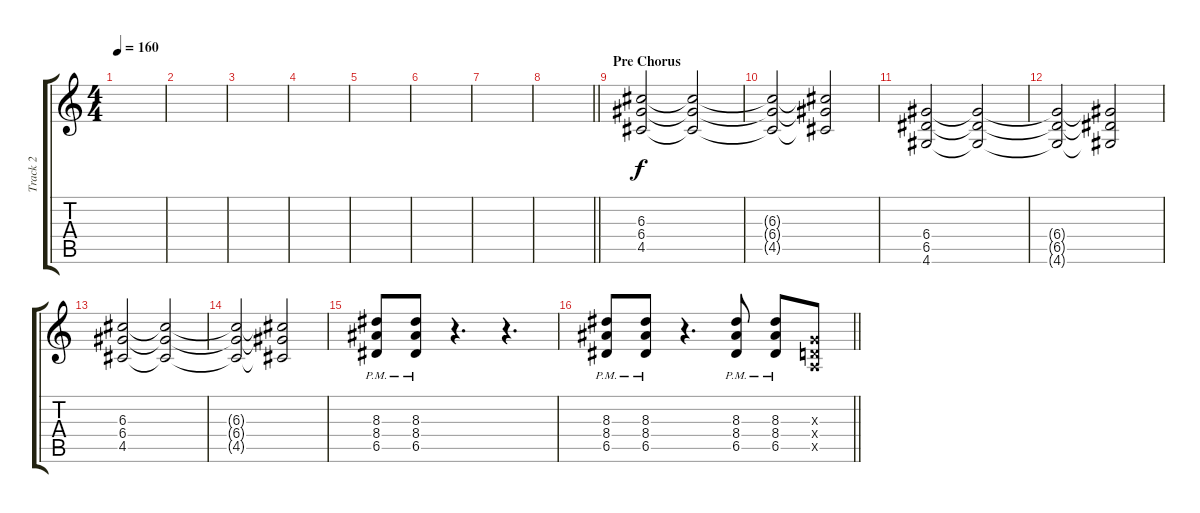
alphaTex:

\track ("Track 2" "Track 2") {instrument distortionguitar}
\staff {score tabs}
\tuning (E4 B3 G3 D3 A2 E2) {hide}
\ts (4 4)
\tempo 160
\clef g2
\ks c
|
|
|
|
|
|
|
\barLineRight lightlight
|
\section ("" "Pre Chorus")
(6.3 6.4 4.5).2 (6.3{t} 6.4{t} 4.5{t}).2 |
(6.3{t} 6.4{t} 4.5{t}).2 (6.3{t} 6.4{t} 4.5{t}).2 |
(6.4 6.5 4.6).2 (6.4{t} 6.5{t} 4.6{t}).2 |
(6.4{t} 6.5{t} 4.6{t}).2 (6.4{t} 6.5{t} 4.6{t}).2 |
(6.3 6.4 4.5).2 (6.3{t} 6.4{t} 4.5{t}).2 |
(6.3{t} 6.4{t} 4.5{t}).2 (6.3{t} 6.4{t} 4.5{t}).2 |
(8.3{pm} 8.4{pm} 6.5{pm}).8 (8.3{pm} 8.4{pm} 6.5{pm}).8 r.4{d} r.4{d} |
\barLineRight lightlight
(8.3{pm} 8.4{pm} 6.5{pm}).8 (8.3{pm} 8.4{pm} 6.5{pm}).8 r.4{d} (8.3{pm} 8.4{pm} 6.5{pm}).8 (8.3{pm} 8.4{pm} 6.5{pm}).8 (0.3{x} 0.4{x} 0.5{x}).8
